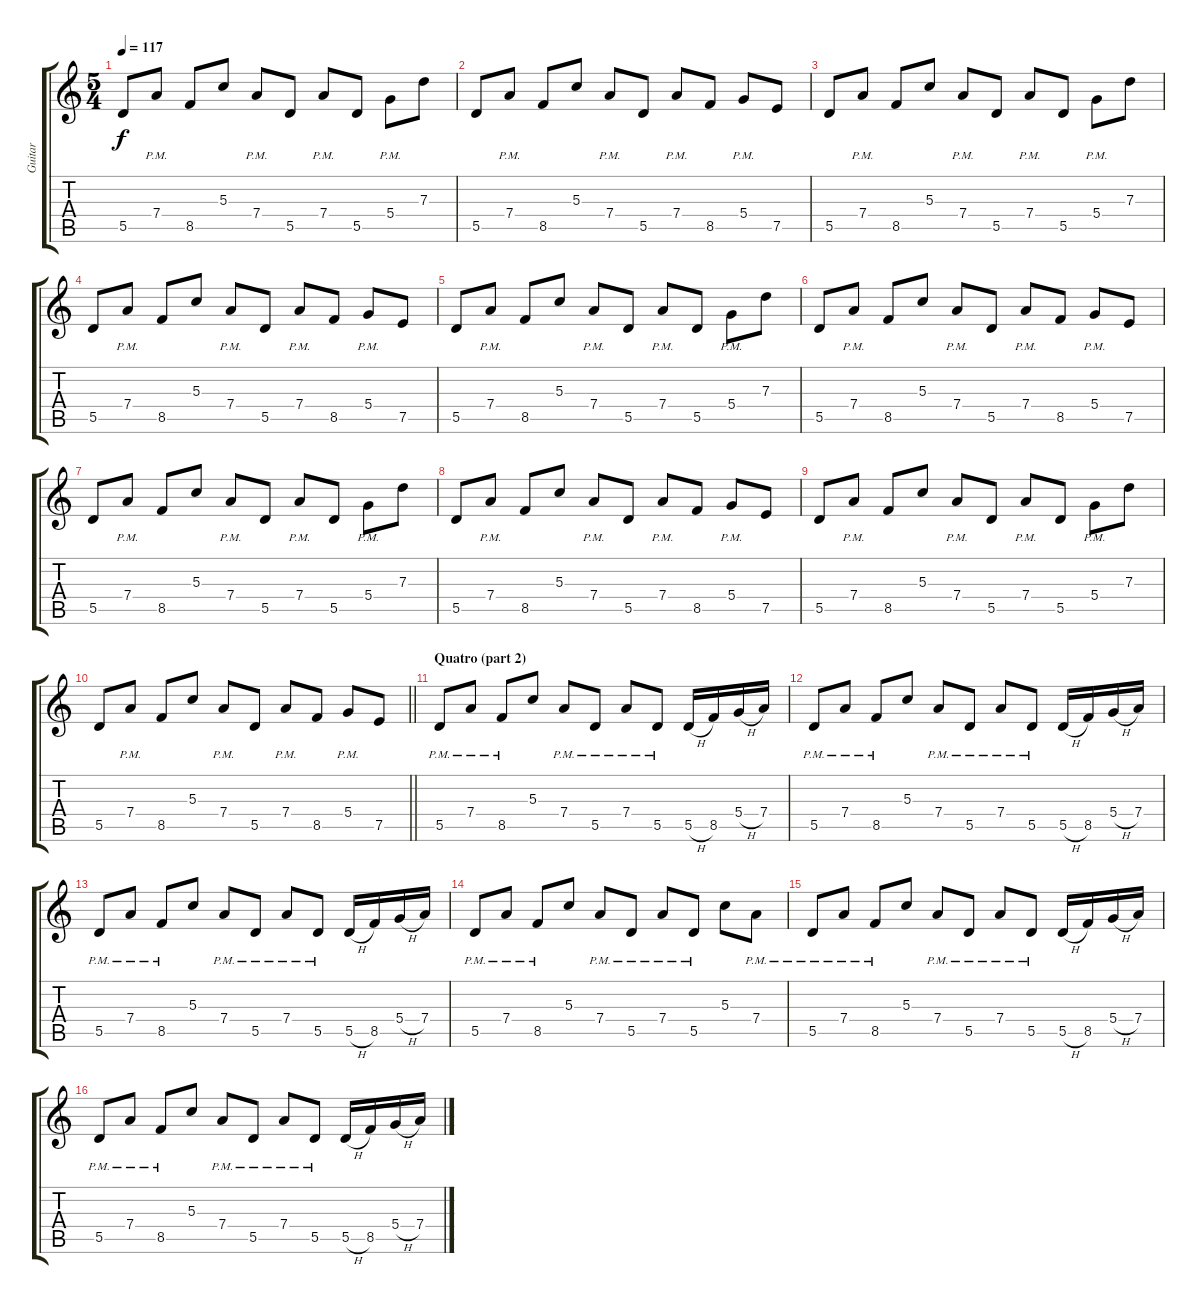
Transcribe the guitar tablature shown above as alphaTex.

\track ("Guitar" "Guitar") {instrument distortionguitar}
\staff {score tabs}
\tuning (E4 B3 G3 D3 A2 D2) {hide}
\ts (5 4)
\tempo 117
\clef g2
\ks c
5.5.8{dy f} 7.4{pm}.8 8.5.8 5.3.8 7.4{pm}.8 5.5.8 7.4{pm}.8 5.5.8 5.4{pm}.8 7.3.8 |
5.5.8 7.4{pm}.8 8.5.8 5.3.8 7.4{pm}.8 5.5.8 7.4{pm}.8 8.5.8 5.4{pm}.8 7.5.8 |
5.5.8 7.4{pm}.8 8.5.8 5.3.8 7.4{pm}.8 5.5.8 7.4{pm}.8 5.5.8 5.4{pm}.8 7.3.8 |
5.5.8 7.4{pm}.8 8.5.8 5.3.8 7.4{pm}.8 5.5.8 7.4{pm}.8 8.5.8 5.4{pm}.8 7.5.8 |
5.5.8 7.4{pm}.8 8.5.8 5.3.8 7.4{pm}.8 5.5.8 7.4{pm}.8 5.5.8 5.4{pm}.8 7.3.8 |
5.5.8 7.4{pm}.8 8.5.8 5.3.8 7.4{pm}.8 5.5.8 7.4{pm}.8 8.5.8 5.4{pm}.8 7.5.8 |
5.5.8 7.4{pm}.8 8.5.8 5.3.8 7.4{pm}.8 5.5.8 7.4{pm}.8 5.5.8 5.4{pm}.8 7.3.8 |
5.5.8 7.4{pm}.8 8.5.8 5.3.8 7.4{pm}.8 5.5.8 7.4{pm}.8 8.5.8 5.4{pm}.8 7.5.8 |
5.5.8 7.4{pm}.8 8.5.8 5.3.8 7.4{pm}.8 5.5.8 7.4{pm}.8 5.5.8 5.4{pm}.8 7.3.8 |
\barLineRight lightlight
5.5.8 7.4{pm}.8 8.5.8 5.3.8 7.4{pm}.8 5.5.8 7.4{pm}.8 8.5.8 5.4{pm}.8 7.5.8 |
\section ("" "Quatro (part 2)")
5.5{pm}.8 7.4{pm}.8 8.5{pm}.8 5.3.8 7.4{pm}.8 5.5{pm}.8 7.4{pm}.8 5.5{pm}.8 5.5{h}.16 8.5.16 5.4{h}.16 7.4.16 |
5.5{pm}.8 7.4{pm}.8 8.5{pm}.8 5.3.8 7.4{pm}.8 5.5{pm}.8 7.4{pm}.8 5.5{pm}.8 5.5{h}.16 8.5.16 5.4{h}.16 7.4.16 |
5.5{pm}.8 7.4{pm}.8 8.5{pm}.8 5.3.8 7.4{pm}.8 5.5{pm}.8 7.4{pm}.8 5.5{pm}.8 5.5{h}.16 8.5.16 5.4{h}.16 7.4.16 |
5.5{pm}.8 7.4{pm}.8 8.5{pm}.8 5.3.8 7.4{pm}.8 5.5{pm}.8 7.4{pm}.8 5.5{pm}.8 5.3.8 7.4{pm}.8 |
5.5{pm}.8 7.4{pm}.8 8.5{pm}.8 5.3.8 7.4{pm}.8 5.5{pm}.8 7.4{pm}.8 5.5{pm}.8 5.5{h}.16 8.5.16 5.4{h}.16 7.4.16 |
5.5{pm}.8 7.4{pm}.8 8.5{pm}.8 5.3.8 7.4{pm}.8 5.5{pm}.8 7.4{pm}.8 5.5{pm}.8 5.5{h}.16 8.5.16 5.4{h}.16 7.4.16
